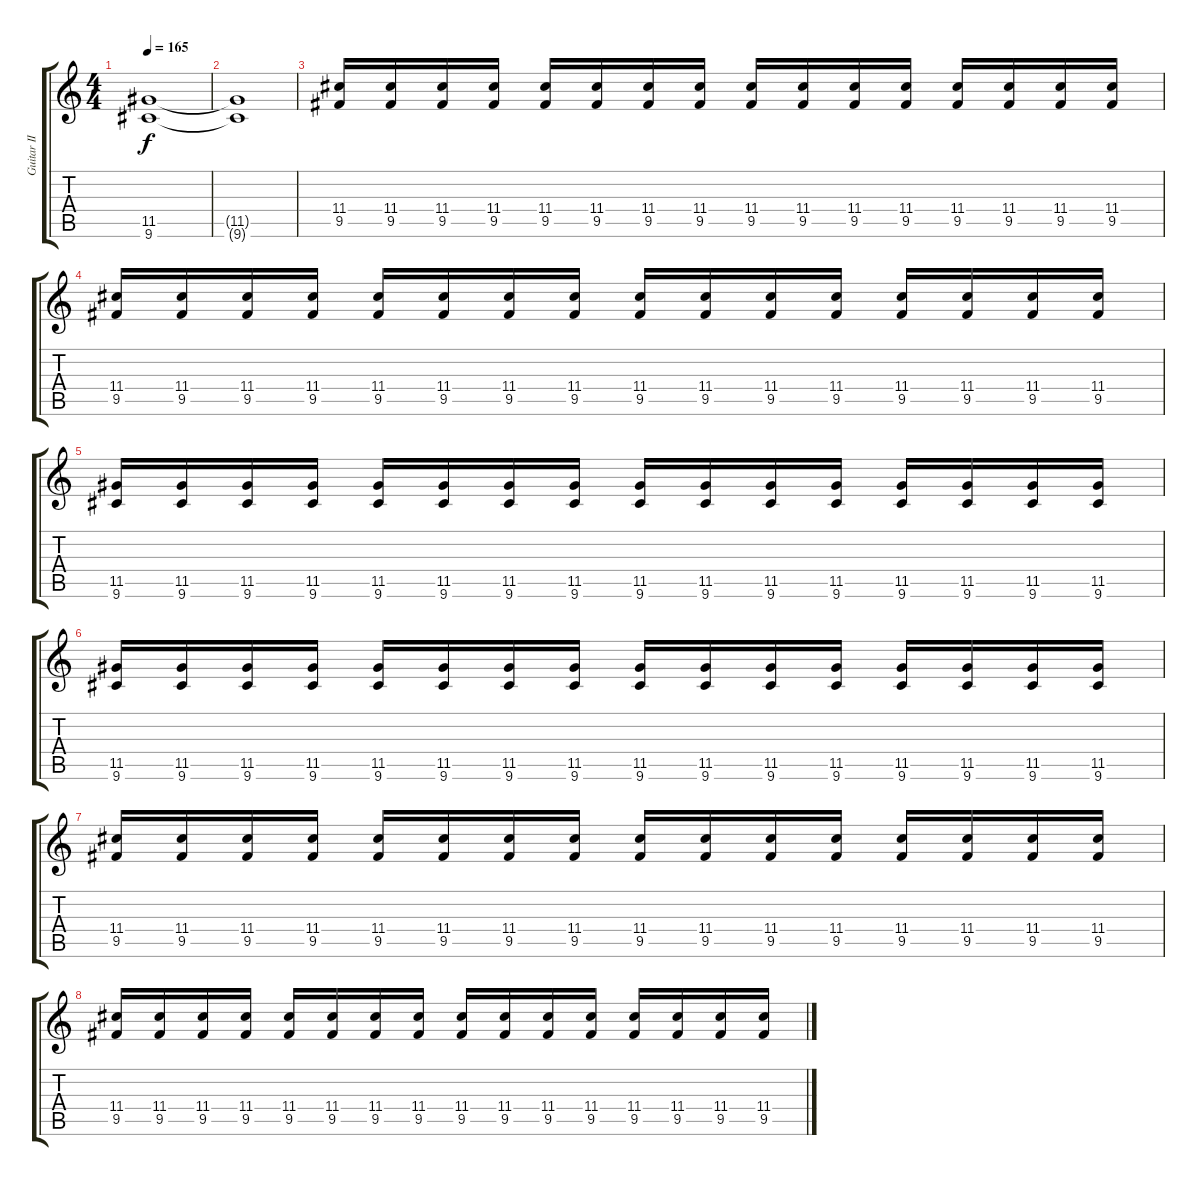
\track ("Guitar II" "Guitar II") {instrument distortionguitar}
\staff {score tabs}
\tuning (E4 B3 G3 D3 A2 E2) {hide}
\ts (4 4)
\tempo 165
\clef g2
\ks c
(11.5 9.6).1{dy f} |
(11.5{t} 9.6{t}).1 |
(11.4 9.5).16 (11.4 9.5).16 (11.4 9.5).16 (11.4 9.5).16 (11.4 9.5).16 (11.4 9.5).16 (11.4 9.5).16 (11.4 9.5).16 (11.4 9.5).16 (11.4 9.5).16 (11.4 9.5).16 (11.4 9.5).16 (11.4 9.5).16 (11.4 9.5).16 (11.4 9.5).16 (11.4 9.5).16 |
(11.4 9.5).16 (11.4 9.5).16 (11.4 9.5).16 (11.4 9.5).16 (11.4 9.5).16 (11.4 9.5).16 (11.4 9.5).16 (11.4 9.5).16 (11.4 9.5).16 (11.4 9.5).16 (11.4 9.5).16 (11.4 9.5).16 (11.4 9.5).16 (11.4 9.5).16 (11.4 9.5).16 (11.4 9.5).16 |
(11.5 9.6).16 (11.5 9.6).16 (11.5 9.6).16 (11.5 9.6).16 (11.5 9.6).16 (11.5 9.6).16 (11.5 9.6).16 (11.5 9.6).16 (11.5 9.6).16 (11.5 9.6).16 (11.5 9.6).16 (11.5 9.6).16 (11.5 9.6).16 (11.5 9.6).16 (11.5 9.6).16 (11.5 9.6).16 |
(11.5 9.6).16 (11.5 9.6).16 (11.5 9.6).16 (11.5 9.6).16 (11.5 9.6).16 (11.5 9.6).16 (11.5 9.6).16 (11.5 9.6).16 (11.5 9.6).16 (11.5 9.6).16 (11.5 9.6).16 (11.5 9.6).16 (11.5 9.6).16 (11.5 9.6).16 (11.5 9.6).16 (11.5 9.6).16 |
(11.4 9.5).16 (11.4 9.5).16 (11.4 9.5).16 (11.4 9.5).16 (11.4 9.5).16 (11.4 9.5).16 (11.4 9.5).16 (11.4 9.5).16 (11.4 9.5).16 (11.4 9.5).16 (11.4 9.5).16 (11.4 9.5).16 (11.4 9.5).16 (11.4 9.5).16 (11.4 9.5).16 (11.4 9.5).16 |
(11.4 9.5).16 (11.4 9.5).16 (11.4 9.5).16 (11.4 9.5).16 (11.4 9.5).16 (11.4 9.5).16 (11.4 9.5).16 (11.4 9.5).16 (11.4 9.5).16 (11.4 9.5).16 (11.4 9.5).16 (11.4 9.5).16 (11.4 9.5).16 (11.4 9.5).16 (11.4 9.5).16 (11.4 9.5).16
